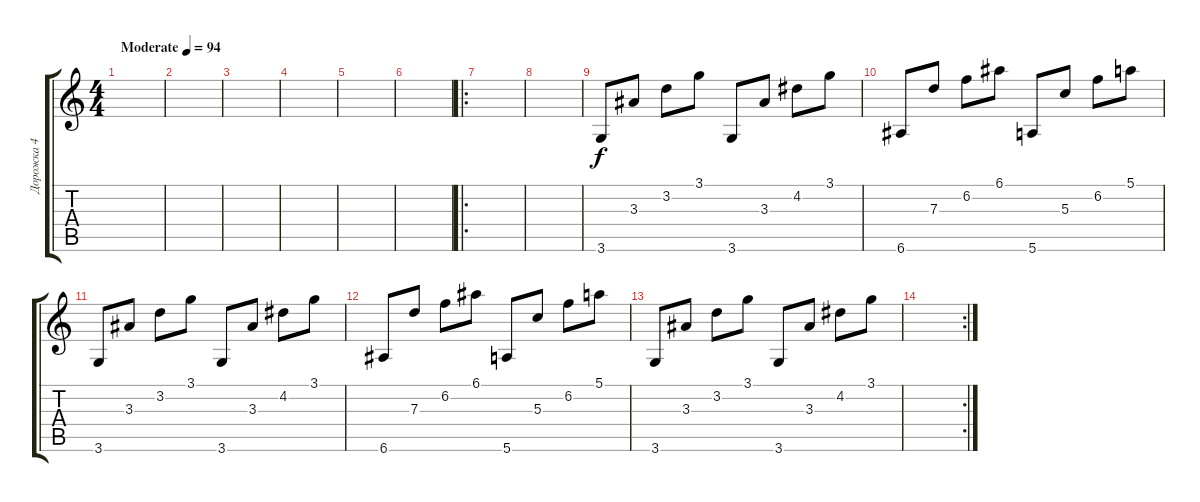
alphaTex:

\track ("Дорожка 4" "Дорожка 4") {instrument acousticguitarnylon}
\staff {score tabs}
\tuning (E4 B3 G3 D3 A2 E2) {hide}
\ts (4 4)
\tempo (94 "Moderate")
\clef g2
\ks c
|
|
|
|
|
|
\ro
|
|
3.6.8 3.3.8 3.2.8 3.1.8 3.6.8 3.3.8 4.2.8 3.1.8 |
6.6.8 7.3.8 6.2.8 6.1.8 5.6.8 5.3.8 6.2.8 5.1.8 |
3.6.8 3.3.8 3.2.8 3.1.8 3.6.8 3.3.8 4.2.8 3.1.8 |
6.6.8 7.3.8 6.2.8 6.1.8 5.6.8 5.3.8 6.2.8 5.1.8 |
3.6.8 3.3.8 3.2.8 3.1.8 3.6.8 3.3.8 4.2.8 3.1.8 |
\rc 2
